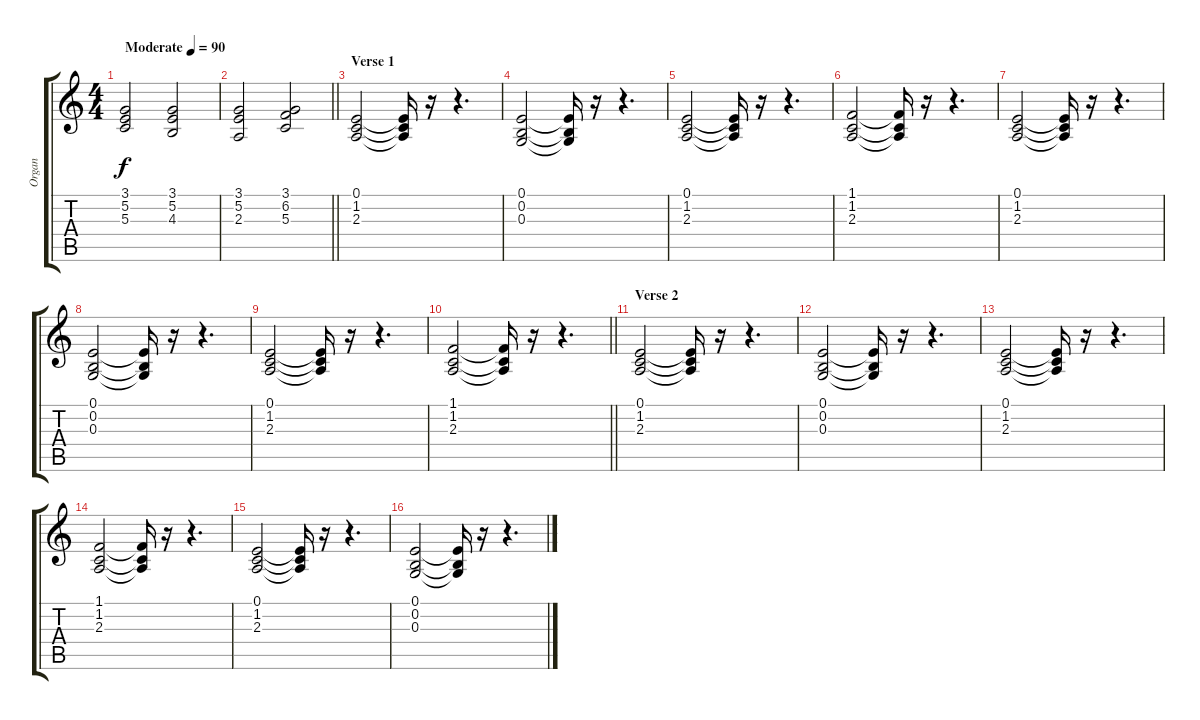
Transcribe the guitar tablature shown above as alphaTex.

\track ("Organ" "Organ") {instrument percussiveorgan}
\staff {score tabs}
\tuning (E4 B3 G3 D3 A2 E2) {hide}
\ts (4 4)
\tempo (90 "Moderate")
\clef g2
\ks c
(3.1 5.2 5.3).2{dy f instrument percussiveorgan} (3.1 5.2 4.3).2 |
\barLineRight lightlight
(3.1 5.2 2.3).2 (3.1 6.2 5.3).2 |
\section ("" "Verse 1")
(0.1 1.2 2.3).2 (0.1{t} 1.2{t} 2.3{t}).16 r.16 r.4{d} |
(0.1 0.2 0.3).2 (0.1{t} 0.2{t} 0.3{t}).16 r.16 r.4{d} |
(0.1 1.2 2.3).2 (0.1{t} 1.2{t} 2.3{t}).16 r.16 r.4{d} |
(1.1 1.2 2.3).2 (1.1{t} 1.2{t} 2.3{t}).16 r.16 r.4{d} |
(0.1 1.2 2.3).2 (0.1{t} 1.2{t} 2.3{t}).16 r.16 r.4{d} |
(0.1 0.2 0.3).2 (0.1{t} 0.2{t} 0.3{t}).16 r.16 r.4{d} |
(0.1 1.2 2.3).2 (0.1{t} 1.2{t} 2.3{t}).16 r.16 r.4{d} |
\barLineRight lightlight
(1.1 1.2 2.3).2 (1.1{t} 1.2{t} 2.3{t}).16 r.16 r.4{d} |
\section ("" "Verse 2")
(0.1 1.2 2.3).2 (0.1{t} 1.2{t} 2.3{t}).16 r.16 r.4{d} |
(0.1 0.2 0.3).2 (0.1{t} 0.2{t} 0.3{t}).16 r.16 r.4{d} |
(0.1 1.2 2.3).2 (0.1{t} 1.2{t} 2.3{t}).16 r.16 r.4{d} |
(1.1 1.2 2.3).2 (1.1{t} 1.2{t} 2.3{t}).16 r.16 r.4{d} |
(0.1 1.2 2.3).2 (0.1{t} 1.2{t} 2.3{t}).16 r.16 r.4{d} |
(0.1 0.2 0.3).2 (0.1{t} 0.2{t} 0.3{t}).16 r.16 r.4{d}
